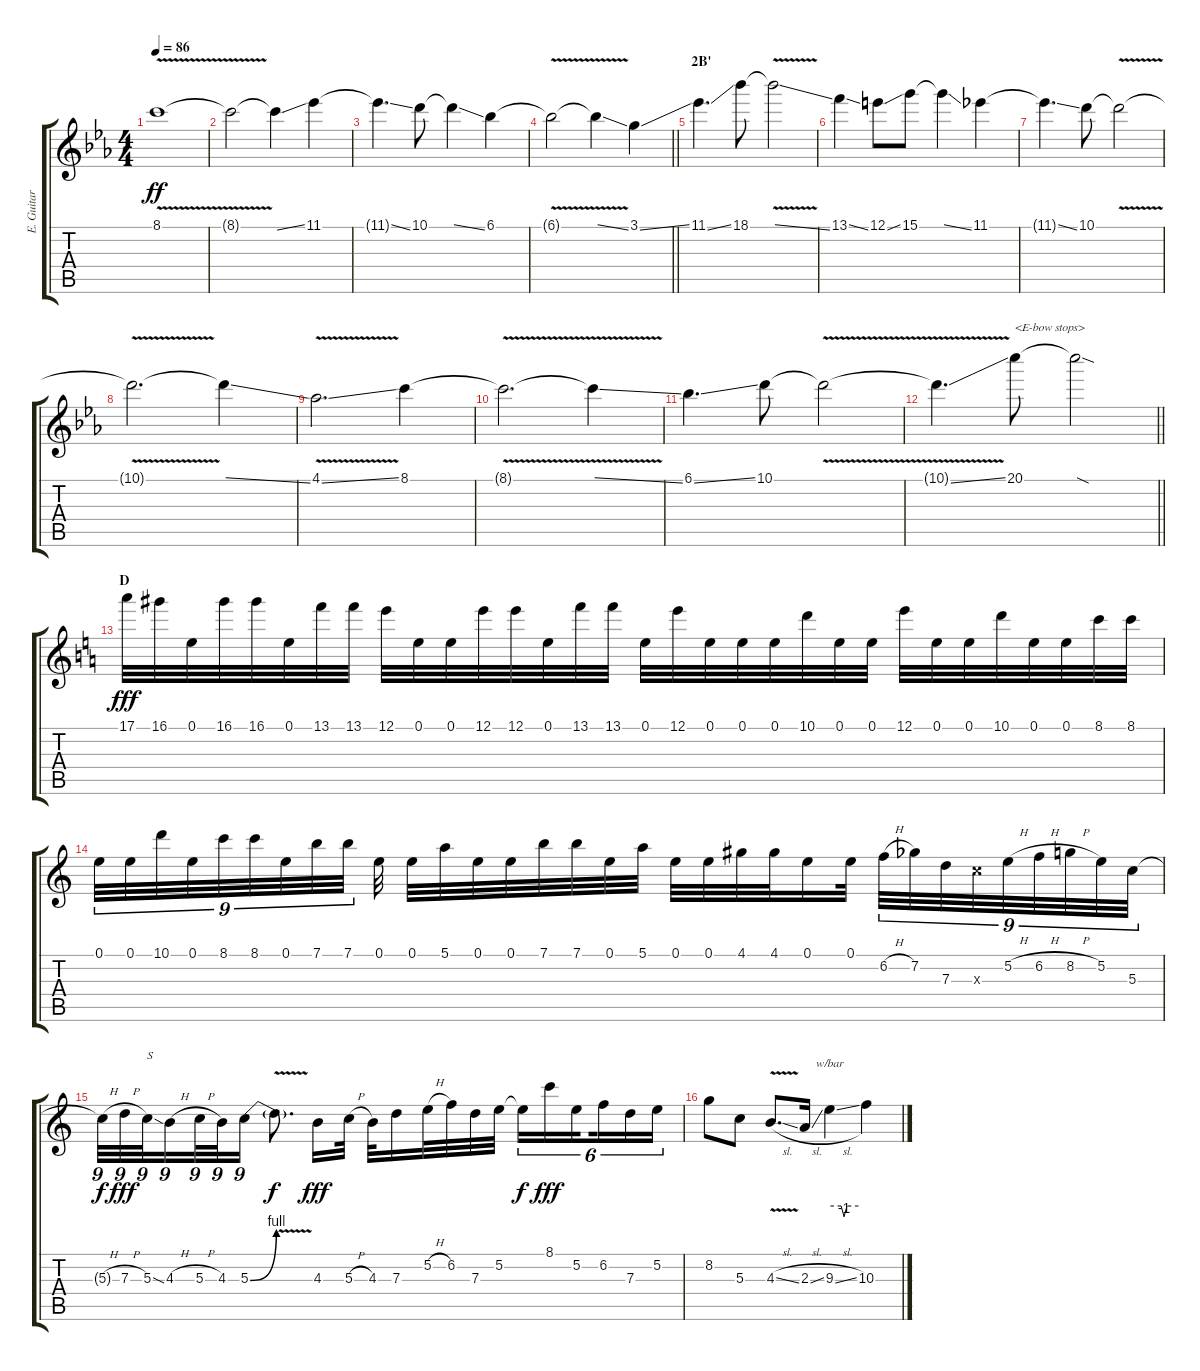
\track ("E. Guitar I" "E. Guitar ") {instrument overdrivenguitar}
\staff {score tabs}
\tuning (E4 B3 G3 D3 A2 E2) {hide}
\ts (4 4)
\tempo 86
\clef g2
\ks eb
8.1{v}.1{dy ff} |
8.1{t}.2 8.1{ss t}.4 11.1.4 |
11.1{ss t}.4{d} 10.1.8 10.1{ss t}.4 6.1.4 |
\barLineRight lightlight
6.1{v t}.2 6.1{ss t}.4 3.1{ss}.4 |
\section ("" "2B'")
11.1{ss}.4{d} 18.1.8 18.1{v ss t}.2 |
13.1{ss}.4 12.1{ss}.8 15.1.8 15.1{ss t}.4 11.1.4 |
11.1{ss t}.4{d} 10.1.8 10.1{v t}.2 |
10.1{t}.2{d} 10.1{ss t}.4 |
4.1{v ss}.2{d} 8.1.4 |
8.1{v t}.2{d} 8.1{ss t}.4 |
6.1{ss}.4{d} 10.1.8 10.1{v t}.2 |
\barLineRight lightlight
10.1{ss t}.4{d} 20.1.8{txt "<E-bow stops>"} 20.1{sod t}.2 |
\section ("" "D")
\ks c
17.1.32{dy fff} 16.1.32 0.1.32 16.1.32 16.1.32 0.1.32 13.1.32 13.1.32 12.1.32 0.1.32 0.1.32 12.1.32 12.1.32 0.1.32 13.1.32 13.1.32 0.1.32 12.1.32 0.1.32 0.1.32 0.1.32 10.1.32 0.1.32 0.1.32 12.1.32 0.1.32 0.1.32 10.1.32 0.1.32 0.1.32 8.1.32 8.1.32 |
0.1.32{tu (9 8)} 0.1.32{tu (9 8)} 10.1.32{tu (9 8)} 0.1.32{tu (9 8)} 8.1.32{tu (9 8)} 8.1.32{tu (9 8)} 0.1.32{tu (9 8)} 7.1.32{tu (9 8)} 7.1.32{tu (9 8)} 0.1.32 0.1.32 5.1.32 0.1.32 0.1.32 7.1.32 7.1.32 0.1.32 5.1.32 0.1.32 0.1.32 4.1.32 4.1.32 0.1.16 0.1.32 6.2{h}.32{tu (9 8)} 7.2{acc b}.32{tu (9 8)} 7.3.32{tu (9 8)} 5.3{x}.32{tu (9 8)} 5.2{h}.32{tu (9 8)} 6.2{h}.32{tu (9 8)} 8.2{h}.32{tu (9 8)} 5.2.32{tu (9 8)} 5.3.32{tu (9 8)} |
5.3{h t}.32{tu (9 8) dy f} 7.3{h}.32{tu (9 8) dy fff} 5.3{ss}.32{tu (9 8) txt "S"} 4.3{h}.16{tu (9 8)} 5.3{h}.32{tu (9 8)} 4.3.32{tu (9 8)} 5.3{be (bend 0 0 60 4)}.16{tu (9 8)} 5.3{v t}.8{d dy f} 4.3.16{dy fff} 5.3{h}.32 4.3.32 7.3.16 5.2{h}.32 6.2.32 7.3.32 5.2.32 5.2{t}.16{tu (6 4) dy f} 8.1.16{tu (6 4) dy fff} 5.2.16{tu (6 4) beam splitsecondary} 6.2.16{tu (6 4)} 7.3.16{tu (6 4)} 5.2.16{tu (6 4)} |
8.2.8 5.3.8 4.3{v sl}.8{d} 2.3{sl}.16 9.3{sl}.4{tbe (custom default 0 0 24 0 30 -4 36 0 60 0)} 10.3.4
